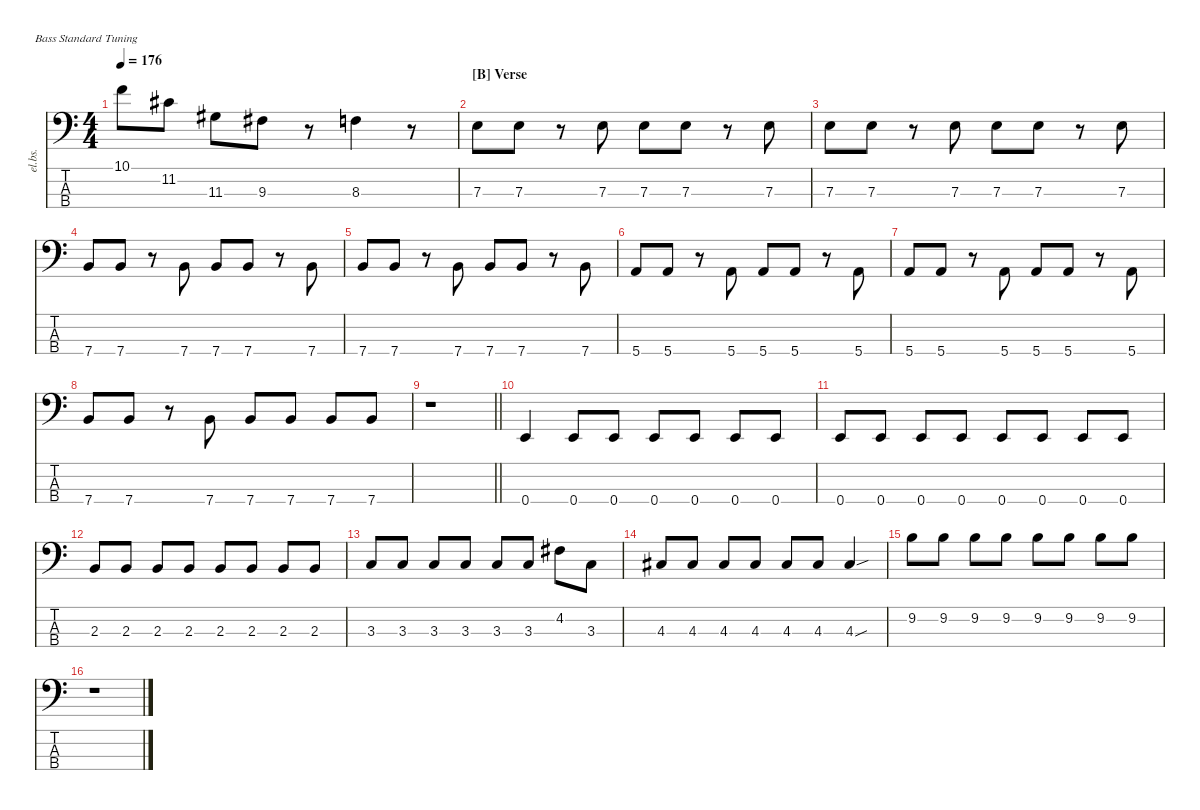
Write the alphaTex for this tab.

\defaultSystemsLayout 4
\hideDynamics
\bracketExtendMode nobrackets
\track ("Electric Bass" "el.bs.") {instrument electricbassfinger}
\staff {score tabs}
\tuning (G2 D2 A1 E1)
\ts (4 4)
\tempo 176
\clef f4
\ks c
10.1{t}.8{dy mf beam Down} 11.2{acc #}.8{beam Down} 11.3{acc #}.8{beam Down} 9.3{acc #}.8{beam Down} r.8{beam Down} 8.3.4{beam Down} r.8{beam Down} |
\section ("B" "Verse")
7.3.8{beam Down} 7.3.8{beam Down} r.8{beam Down} 7.3.8{beam Down} 7.3.8{beam Down} 7.3.8{beam Down} r.8{beam Down} 7.3.8{beam Down} |
7.3.8{beam Down} 7.3.8{beam Down} r.8{beam Down} 7.3.8{beam Down} 7.3.8{beam Down} 7.3.8{beam Down} r.8{beam Down} 7.3.8{beam Down} |
7.4.8{beam Up} 7.4.8{beam Up} r.8{beam Down} 7.4.8{beam Up} 7.4.8{beam Up} 7.4.8{beam Up} r.8{beam Down} 7.4.8{beam Up} |
7.4.8{beam Up} 7.4.8{beam Up} r.8{beam Down} 7.4.8{beam Up} 7.4.8{beam Up} 7.4.8{beam Up} r.8{beam Down} 7.4.8{beam Up} |
5.4.8{beam Up} 5.4.8{beam Up} r.8{beam Down} 5.4.8{beam Up} 5.4.8{beam Up} 5.4.8{beam Up} r.8{beam Down} 5.4.8{beam Up} |
5.4.8{beam Up} 5.4.8{beam Up} r.8{beam Down} 5.4.8{beam Up} 5.4.8{beam Up} 5.4.8{beam Up} r.8{beam Down} 5.4.8{beam Up} |
7.4.8{beam Up} 7.4.8{beam Up} r.8{beam Down} 7.4.8{beam Up} 7.4.8{beam Up} 7.4.8{beam Up} 7.4.8{beam Up} 7.4.8{beam Up} |
\barLineRight lightlight
r.1{beam Down} |
0.4.4{beam Up} 0.4.8{beam Up} 0.4.8{beam Up} 0.4.8{beam Up} 0.4.8{beam Up} 0.4.8{beam Up} 0.4.8{beam Up} |
0.4.8{beam Up} 0.4.8{beam Up} 0.4.8{beam Up} 0.4.8{beam Up} 0.4.8{beam Up} 0.4.8{beam Up} 0.4.8{beam Up} 0.4.8{beam Up} |
2.3.8{beam Up} 2.3.8{beam Up} 2.3.8{beam Up} 2.3.8{beam Up} 2.3.8{beam Up} 2.3.8{beam Up} 2.3.8{beam Up} 2.3.8{beam Up} |
3.3.8{beam Up} 3.3.8{beam Up} 3.3.8{beam Up} 3.3.8{beam Up} 3.3.8{beam Up} 3.3.8{beam Up} 4.2{acc #}.8{beam Down} 3.3.8{beam Down} |
4.3{acc #}.8{beam Up} 4.3{acc #}.8{beam Up} 4.3{acc #}.8{beam Up} 4.3{acc #}.8{beam Up} 4.3{acc #}.8{beam Up} 4.3{acc #}.8{beam Up} 4.3{sou acc #}.4{beam Up} |
9.2.8{beam Down} 9.2.8{beam Down} 9.2.8{beam Down} 9.2.8{beam Down} 9.2.8{beam Down} 9.2.8{beam Down} 9.2.8{beam Down} 9.2.8{beam Down} |
r.1{beam Down}
